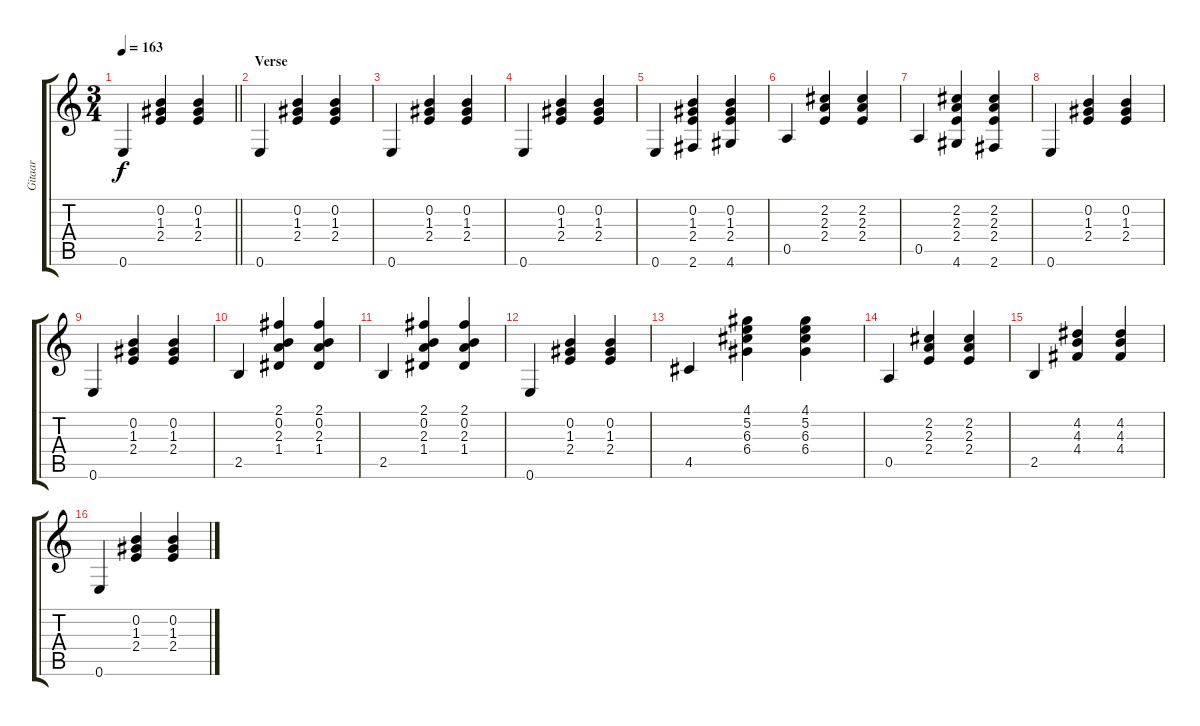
\track ("Gitaar" "Gitaar") {instrument acousticguitarsteel}
\staff {score tabs}
\tuning (E4 B3 G3 D3 A2 E2) {hide}
\ts (3 4)
\tempo 163
\clef g2
\barLineRight lightlight
\ks c
0.6.4{dy f} (0.2 1.3 2.4).4 (0.2 1.3 2.4).4 |
\section ("" "Verse")
0.6.4 (0.2 1.3 2.4).4 (0.2 1.3 2.4).4 |
0.6.4 (0.2 1.3 2.4).4 (0.2 1.3 2.4).4 |
0.6.4 (0.2 1.3 2.4).4 (0.2 1.3 2.4).4 |
0.6.4 (0.2 1.3 2.4 2.6).4 (0.2 1.3 2.4 4.6).4 |
0.5.4 (2.2 2.3 2.4).4 (2.2 2.3 2.4).4 |
0.5.4 (2.2 2.3 2.4 4.6).4 (2.2 2.3 2.4 2.6).4 |
0.6.4 (0.2 1.3 2.4).4 (0.2 1.3 2.4).4 |
0.6.4 (0.2 1.3 2.4).4 (0.2 1.3 2.4).4 |
2.5.4 (2.1 0.2 2.3 1.4).4 (2.1 0.2 2.3 1.4).4 |
2.5.4 (2.1 0.2 2.3 1.4).4 (2.1 0.2 2.3 1.4).4 |
0.6.4 (0.2 1.3 2.4).4 (0.2 1.3 2.4).4 |
4.5.4 (4.1 5.2 6.3 6.4).4 (4.1 5.2 6.3 6.4).4 |
0.5.4 (2.2 2.3 2.4).4 (2.2 2.3 2.4).4 |
2.5.4 (4.2 4.3 4.4).4 (4.2 4.3 4.4).4 |
0.6.4 (0.2 1.3 2.4).4 (0.2 1.3 2.4).4
